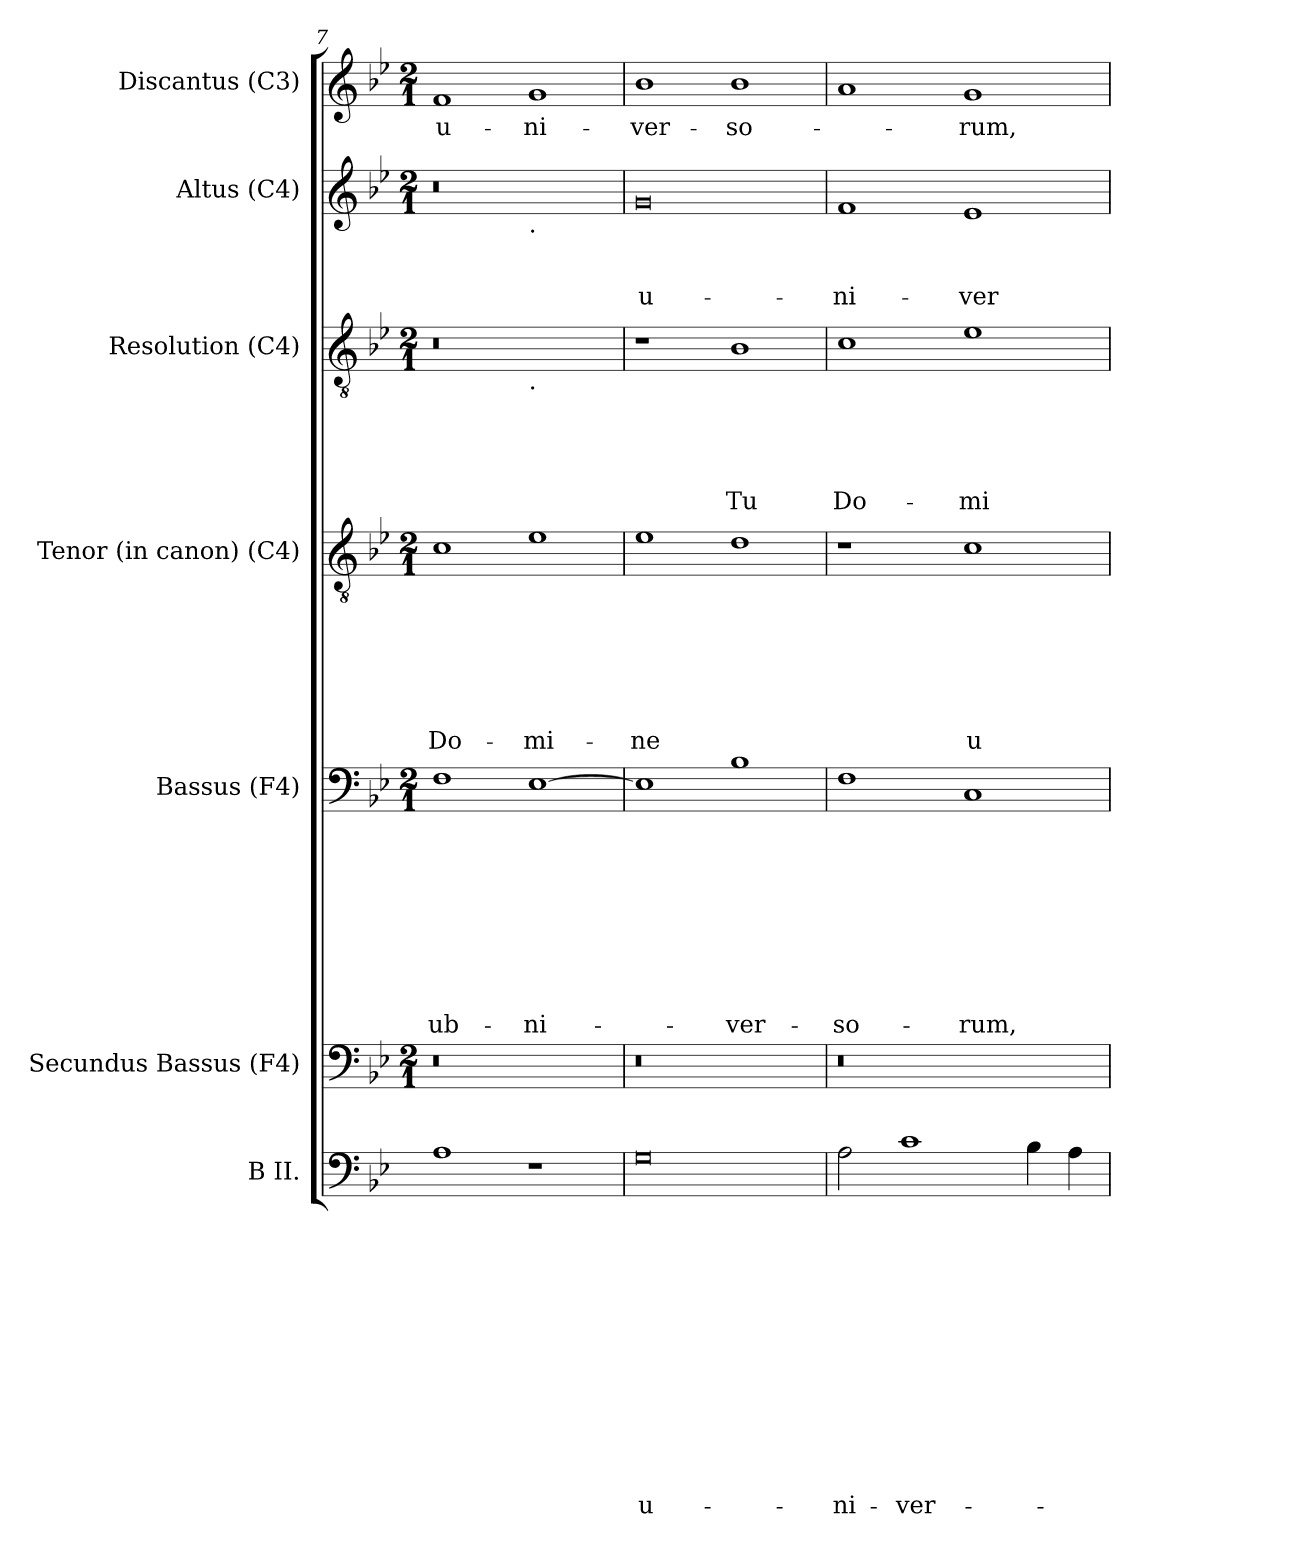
**kern	**text	**text	**text	**text	**text	**text	**text	**text	**text	**text	**text	**text	**text	**kern	**kern	**text	**text	**text	**text	**text	**text	**text	**text	**text	**kern	**text	**text	**text	**text	**text	**text	**text	**kern	**text	**text	**text	**text	**text	**kern	**text	**text	**text	**kern	**text
*part7	*part7	*part7	*part7	*part7	*part7	*part7	*part7	*part7	*part7	*part7	*part7	*part7	*part7	*part6	*part5	*part5	*part5	*part5	*part5	*part5	*part5	*part5	*part5	*part5	*part4	*part4	*part4	*part4	*part4	*part4	*part4	*part4	*part3	*part3	*part3	*part3	*part3	*part3	*part2	*part2	*part2	*part2	*part1	*part1
*staff7	*staff7	*staff7	*staff7	*staff7	*staff7	*staff7	*staff7	*staff7	*staff7	*staff7	*staff7	*staff7	*staff7	*staff6	*staff5	*staff5	*staff5	*staff5	*staff5	*staff5	*staff5	*staff5	*staff5	*staff5	*staff4	*staff4	*staff4	*staff4	*staff4	*staff4	*staff4	*staff4	*staff3	*staff3	*staff3	*staff3	*staff3	*staff3	*staff2	*staff2	*staff2	*staff2	*staff1	*staff1
*I"B II.	*	*	*	*	*	*	*	*	*	*	*	*	*	*I"Secundus Bassus (F4)	*I"Bassus (F4)	*	*	*	*	*	*	*	*	*	*I"Tenor (in canon) (C4)	*	*	*	*	*	*	*	*I"Resolution (C4)	*	*	*	*	*	*I"Altus (C4)	*	*	*	*I"Discantus (C3)	*
*I'B II.	*	*	*	*	*	*	*	*	*	*	*	*	*	*	*I'B.	*	*	*	*	*	*	*	*	*	*I'T.	*	*	*	*	*	*	*	*I'Res.	*	*	*	*	*	*I'A.	*	*	*	*I'D.	*
*clefF4	*	*	*	*	*	*	*	*	*	*	*	*	*	*clefF4	*clefF4	*	*	*	*	*	*	*	*	*	*clefGv2	*	*	*	*	*	*	*	*clefGv2	*	*	*	*	*	*clefG2	*	*	*	*clefG2	*
*k[b-e-]	*	*	*	*	*	*	*	*	*	*	*	*	*	*k[b-e-]	*k[b-e-]	*	*	*	*	*	*	*	*	*	*k[b-e-]	*	*	*	*	*	*	*	*k[b-e-]	*	*	*	*	*	*k[b-e-]	*	*	*	*k[b-e-]	*
*B-:	*	*	*	*	*	*	*	*	*	*	*	*	*	*B-:	*B-:	*	*	*	*	*	*	*	*	*	*B-:	*	*	*	*	*	*	*	*B-:	*	*	*	*	*	*B-:	*	*	*	*B-:	*
*	*	*	*	*	*	*	*	*	*	*	*	*	*	*M2/1	*M2/1	*	*	*	*	*	*	*	*	*	*M2/1	*	*	*	*	*	*	*	*M2/1	*	*	*	*	*	*M2/1	*	*	*	*M2/1	*
=7	=7	=7	=7	=7	=7	=7	=7	=7	=7	=7	=7	=7	=7	=7	=7	=7	=7	=7	=7	=7	=7	=7	=7	=7	=7	=7	=7	=7	=7	=7	=7	=7	=7	=7	=7	=7	=7	=7	=7	=7	=7	=7	=7	=7
!	!	!	!	!	!	!	!	!	!	!	!	!	!	!	!	!	!	!	!	!	!	!	!	!LO:LY:b	!	!	!	!	!	!	!	!LO:LY:b	!	!	!	!	!	!	!	!	!	!	!	!LO:LY:b
*	*	*	*	*	*	*	*	*	*	*	*	*	*	*	*	*	*	*	*	*	*	*	*	*	*	*	*	*	*	*	*	*	*^	*	*	*	*	*	*^	*	*	*	*	*
1A	.	.	.	.	.	.	.	.	.	.	.	.	.	0r	1F	.	.	.	.	.	.	.	.	ub-	1c	.	.	.	.	.	.	Do-	0r	1ryy	.	.	.	.	.	0r	1ryy	.	.	.	1f	u-
!	!	!	!	!	!	!	!	!	!	!	!	!	!	!	!	!	!	!	!	!	!	!	!	!	!	!	!	!	!	!	!	!	!	!	!	!	!	!	!	!	!LO:TX:b:t=.	!	!	!	!	!
!	!	!	!	!	!	!	!	!	!	!	!	!	!	!	!	!	!	!	!	!	!	!	!	!	!	!	!	!	!	!	!	!	!	!LO:TX:b:t=.	!	!	!	!	!	!	!	!	!	!	!	!
!	!	!	!	!	!	!	!	!	!	!	!	!	!	!	!	!	!	!	!	!	!	!	!	!LO:LY:b	!	!	!	!	!	!	!	!LO:LY:b	!	!	!	!	!	!	!	!	!	!	!	!	!	!LO:LY:b
1r	.	.	.	.	.	.	.	.	.	.	.	.	.	.	[>1E-	.	.	.	.	.	.	.	.	-ni-	1e-	.	.	.	.	.	.	-mi-	.	1ryy	.	.	.	.	.	.	1ryy	.	.	.	1g	-ni-
=8	=8	=8	=8	=8	=8	=8	=8	=8	=8	=8	=8	=8	=8	=8	=8	=8	=8	=8	=8	=8	=8	=8	=8	=8	=8	=8	=8	=8	=8	=8	=8	=8	=8	=8	=8	=8	=8	=8	=8	=8	=8	=8	=8	=8	=8	=8
!	!	!	!	!	!	!	!	!	!	!	!	!	!LO:LY:b:rj	!	!	!	!	!	!	!	!	!	!	!	!	!	!	!	!	!	!	!LO:LY:b	!	!	!	!	!	!	!	!	!	!	!	!LO:LY:b:rj	!	!LO:LY:b
*	*	*	*	*	*	*	*	*	*	*	*	*	*	*	*	*	*	*	*	*	*	*	*	*	*	*	*	*	*	*	*	*	*v	*v	*	*	*	*	*	*	*	*	*	*	*	*
*	*	*	*	*	*	*	*	*	*	*	*	*	*	*	*	*	*	*	*	*	*	*	*	*	*	*	*	*	*	*	*	*	*	*	*	*	*	*	*v	*v	*	*	*	*	*
0G	.	.	.	.	.	.	.	.	.	.	.	.	u-	0r	1E-]	.	.	.	.	.	.	.	.	.	1e-	.	.	.	.	.	.	-ne	1r	.	.	.	.	.	0g	.	.	u-	1b-	-ver-
!	!	!	!	!	!	!	!	!	!	!	!	!	!	!	!	!	!	!	!	!	!	!	!	!LO:LY:b	!	!	!	!	!	!	!	!	!	!	!	!	!	!LO:LY:b	!	!	!	!	!	!LO:LY:b
.	.	.	.	.	.	.	.	.	.	.	.	.	.	.	1B-	.	.	.	.	.	.	.	.	-ver-	1d	.	.	.	.	.	.	.	1B-	.	.	.	.	Tu	.	.	.	.	1b-	-so-
=9	=9	=9	=9	=9	=9	=9	=9	=9	=9	=9	=9	=9	=9	=9	=9	=9	=9	=9	=9	=9	=9	=9	=9	=9	=9	=9	=9	=9	=9	=9	=9	=9	=9	=9	=9	=9	=9	=9	=9	=9	=9	=9	=9	=9
!	!	!	!	!	!	!	!	!	!	!	!	!	!LO:LY:b	!	!	!	!	!	!	!	!	!	!	!LO:LY:b	!	!	!	!	!	!	!	!	!	!	!	!	!	!LO:LY:b	!	!	!	!LO:LY:b	!	!
2A\	.	.	.	.	.	.	.	.	.	.	.	.	-ni-	0r	1F	.	.	.	.	.	.	.	.	-so-	1r	.	.	.	.	.	.	.	1c	.	.	.	.	Do-	1f	.	.	-ni-	1a	.
!	!	!	!	!	!	!	!	!	!	!	!	!	!LO:LY:b	!	!	!	!	!	!	!	!	!	!	!	!	!	!	!	!	!	!	!	!	!	!	!	!	!	!	!	!	!	!	!
1c	.	.	.	.	.	.	.	.	.	.	.	.	-ver-	.	.	.	.	.	.	.	.	.	.	.	.	.	.	.	.	.	.	.	.	.	.	.	.	.	.	.	.	.	.	.
!	!	!	!	!	!	!	!	!	!	!	!	!	!	!	!	!	!	!	!	!	!	!	!	!LO:LY:b	!	!	!	!	!	!	!	!LO:LY:b:rj	!	!	!	!	!	!LO:LY:b	!	!	!	!LO:LY:b	!	!LO:LY:b
.	.	.	.	.	.	.	.	.	.	.	.	.	.	.	[<1C	.	.	.	.	.	.	.	.	-rum,	[>1c	.	.	.	.	.	.	u-	1e-	.	.	.	.	-mi-	1e-	.	.	-ver-	[<1g	-rum,
4B-\	.	.	.	.	.	.	.	.	.	.	.	.	.	.	.	.	.	.	.	.	.	.	.	.	.	.	.	.	.	.	.	.	.	.	.	.	.	.	.	.	.	.	.	.
4A\	.	.	.	.	.	.	.	.	.	.	.	.	.	.	.	.	.	.	.	.	.	.	.	.	.	.	.	.	.	.	.	.	.	.	.	.	.	.	.	.	.	.	.	.
=	=	=	=	=	=	=	=	=	=	=	=	=	=	=	=	=	=	=	=	=	=	=	=	=	=	=	=	=	=	=	=	=	=	=	=	=	=	=	=	=	=	=	=	=
*-	*-	*-	*-	*-	*-	*-	*-	*-	*-	*-	*-	*-	*-	*-	*-	*-	*-	*-	*-	*-	*-	*-	*-	*-	*-	*-	*-	*-	*-	*-	*-	*-	*-	*-	*-	*-	*-	*-	*-	*-	*-	*-	*-	*-
